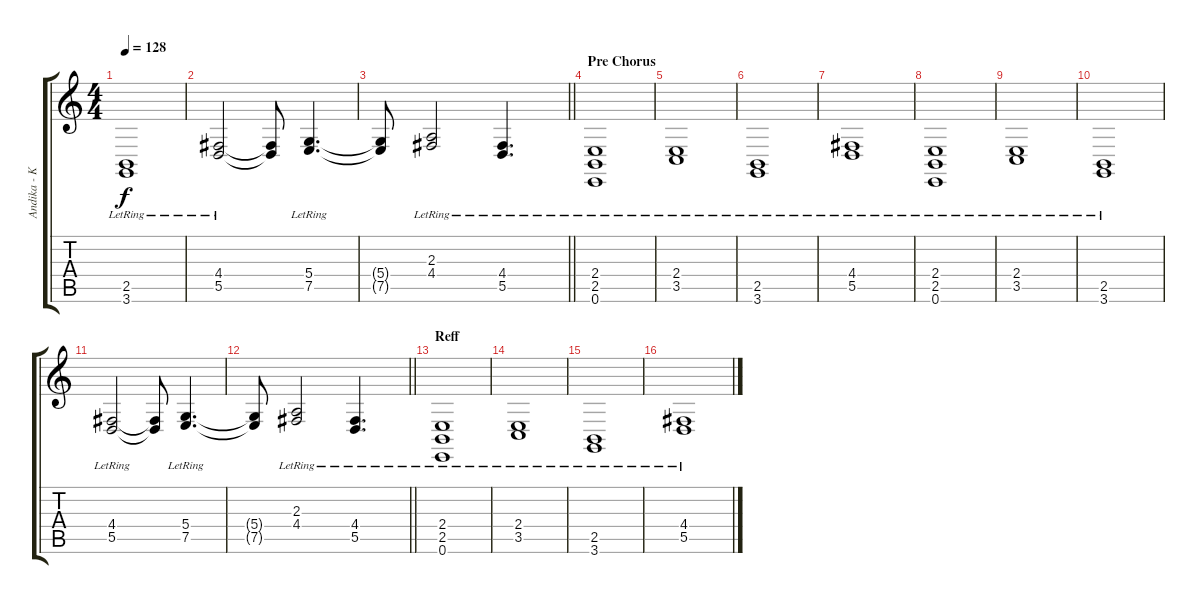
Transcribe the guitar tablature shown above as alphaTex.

\track ("Andika - Keyboard" "Andika - K") {instrument reedorgan}
\staff {score tabs}
\tuning (E4 B3 G3 D3 A2 E2) {hide}
\ts (4 4)
\tempo 128
\clef g2
\ks c
(2.5{lr} 3.6{lr}).1{dy f} |
(4.4{lr} 5.5).2 (4.4{t} 5.5{t}).8 (5.4{lr} 7.5).4{d} |
\barLineRight lightlight
(5.4{t} 7.5{t}).8 (2.3 4.4{lr}).2 (4.4{lr} 5.5).4{d} |
\section ("" "Pre Chorus")
(2.4{lr} 2.5{lr} 0.6{lr}).1 |
(2.4{lr} 3.5{lr}).1 |
(2.5{lr} 3.6{lr}).1 |
(4.4{lr} 5.5{lr}).1 |
(2.4{lr} 2.5{lr} 0.6{lr}).1 |
(2.4{lr} 3.5{lr}).1 |
(2.5{lr} 3.6{lr}).1 |
(4.4{lr} 5.5).2 (4.4{t} 5.5{t}).8 (5.4{lr} 7.5).4{d} |
\barLineRight lightlight
(5.4{t} 7.5{t}).8 (2.3 4.4{lr}).2 (4.4{lr} 5.5).4{d} |
\section ("" "Reff")
(2.4{lr} 2.5{lr} 0.6{lr}).1 |
(2.4{lr} 3.5{lr}).1 |
(2.5{lr} 3.6{lr}).1 |
(4.4{lr} 5.5{lr}).1
